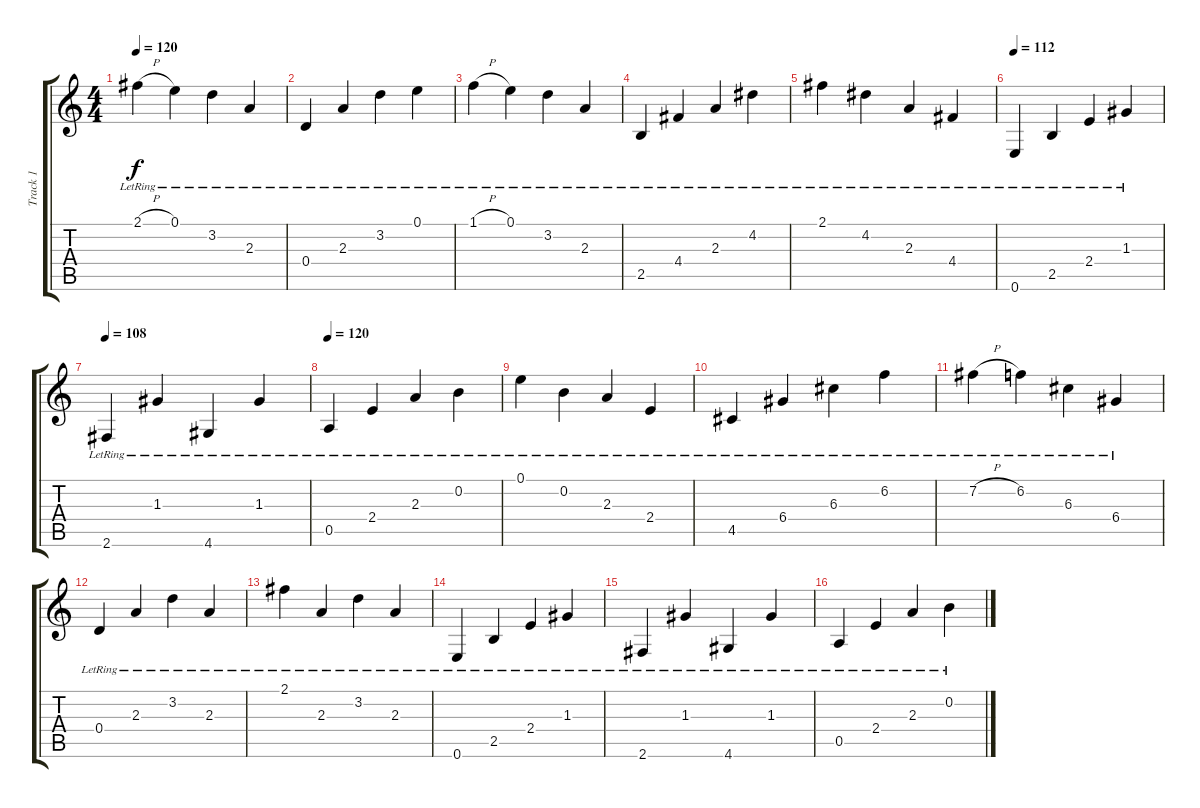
\track ("Track 1" "Track 1") {instrument acousticguitarsteel}
\staff {score tabs}
\tuning (E4 B3 G3 D3 A2 E2) {hide}
\ts (4 4)
\tempo 120
\clef g2
\ks c
2.1{h lr}.4{dy f} 0.1{lr}.4 3.2{lr}.4 2.3{lr}.4 |
0.4{lr}.4 2.3{lr}.4 3.2{lr}.4 0.1{lr}.4 |
1.1{h lr}.4 0.1{lr}.4 3.2{lr}.4 2.3{lr}.4 |
2.5{lr}.4 4.4{lr}.4 2.3{lr}.4 4.2{lr}.4 |
2.1{lr}.4 4.2{lr}.4 2.3{lr}.4 4.4{lr}.4 |
\tempo 112
0.6{lr}.4 2.5{lr}.4 2.4{lr}.4 1.3{lr}.4 |
\tempo 108
2.6{lr}.4 1.3{lr}.4 4.6{lr}.4 1.3{lr}.4 |
\tempo 120
0.5{lr}.4 2.4{lr}.4 2.3{lr}.4 0.2{lr}.4 |
0.1{lr}.4 0.2{lr}.4 2.3{lr}.4 2.4{lr}.4 |
4.5{lr}.4 6.4{lr}.4 6.3{lr}.4 6.2{lr}.4 |
7.2{h lr}.4 6.2{lr}.4 6.3{lr}.4 6.4{lr}.4 |
0.4{lr}.4 2.3{lr}.4 3.2{lr}.4 2.3{lr}.4 |
2.1{lr}.4 2.3{lr}.4 3.2{lr}.4 2.3{lr}.4 |
0.6{lr}.4 2.5{lr}.4 2.4{lr}.4 1.3{lr}.4 |
2.6{lr}.4 1.3{lr}.4 4.6{lr}.4 1.3{lr}.4 |
0.5{lr}.4 2.4{lr}.4 2.3{lr}.4 0.2{lr}.4
